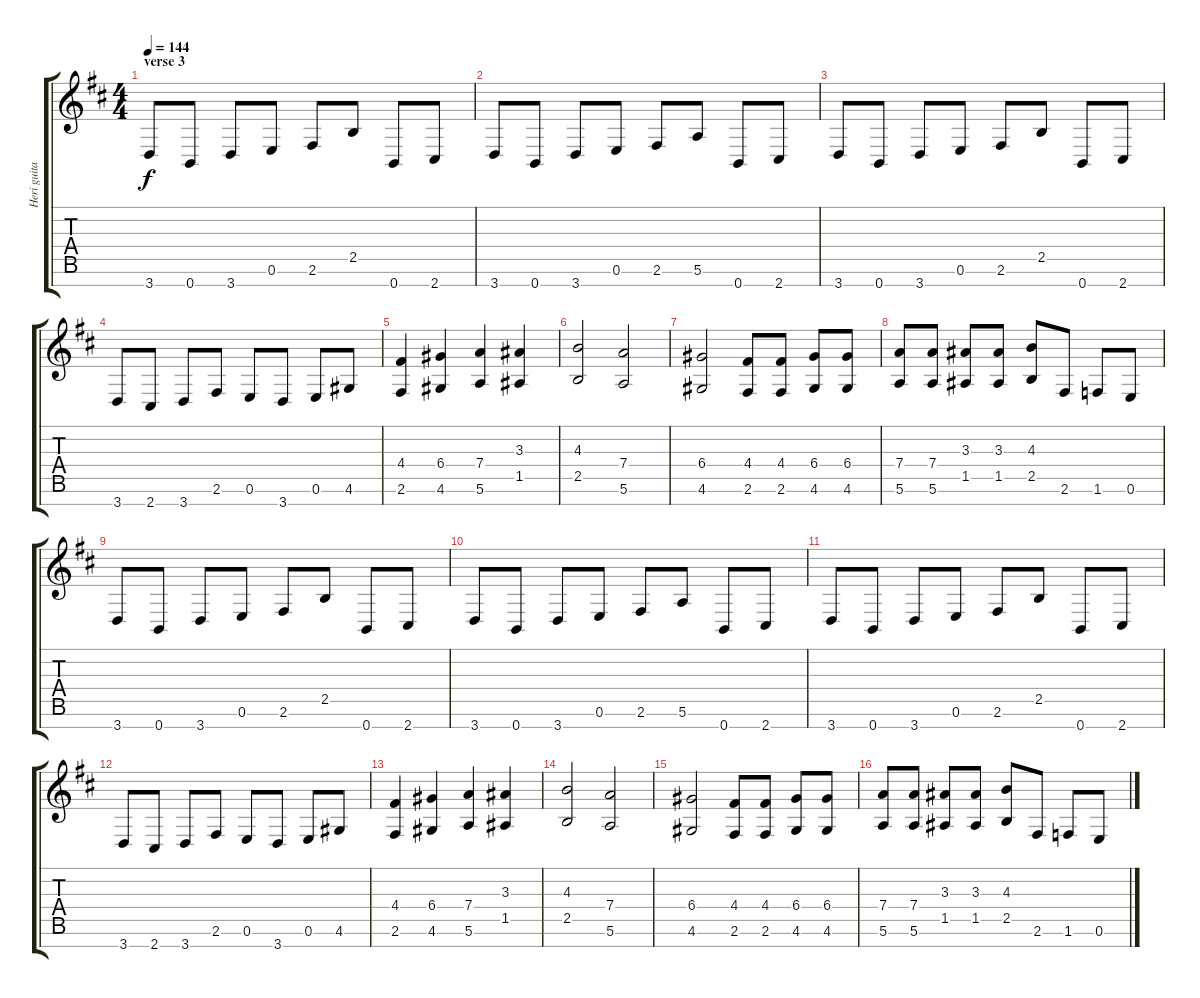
\track ("Heri guitar" "Heri guita") {instrument distortionguitar}
\staff {score tabs}
\tuning (E4 B3 G3 D3 A2 E2 B1) {hide}
\ts (4 4)
\section ("" "verse 3")
\tempo 144
\clef g2
\ks bminor
3.7.8{dy f} 0.7.8 3.7.8 0.6.8 2.6.8 2.5.8 0.7.8 2.7.8 |
3.7.8 0.7.8 3.7.8 0.6.8 2.6.8 5.6.8 0.7.8 2.7.8 |
3.7.8 0.7.8 3.7.8 0.6.8 2.6.8 2.5.8 0.7.8 2.7.8 |
3.7.8 2.7.8 3.7.8 2.6.8 0.6.8 3.7.8 0.6.8 4.6.8 |
(4.4 2.6).4 (6.4 4.6).4 (7.4 5.6).4 (3.3 1.5).4 |
(4.3 2.5).2 (7.4 5.6).2 |
(6.4 4.6).2 (4.4 2.6).8 (4.4 2.6).8 (6.4 4.6).8 (6.4 4.6).8 |
(7.4 5.6).8 (7.4 5.6).8 (3.3 1.5).8 (3.3 1.5).8 (4.3 2.5).8 2.6.8 1.6.8 0.6.8 |
3.7.8 0.7.8 3.7.8 0.6.8 2.6.8 2.5.8 0.7.8 2.7.8 |
3.7.8 0.7.8 3.7.8 0.6.8 2.6.8 5.6.8 0.7.8 2.7.8 |
3.7.8 0.7.8 3.7.8 0.6.8 2.6.8 2.5.8 0.7.8 2.7.8 |
3.7.8 2.7.8 3.7.8 2.6.8 0.6.8 3.7.8 0.6.8 4.6.8 |
(4.4 2.6).4 (6.4 4.6).4 (7.4 5.6).4 (3.3 1.5).4 |
(4.3 2.5).2 (7.4 5.6).2 |
(6.4 4.6).2 (4.4 2.6).8 (4.4 2.6).8 (6.4 4.6).8 (6.4 4.6).8 |
(7.4 5.6).8 (7.4 5.6).8 (3.3 1.5).8 (3.3 1.5).8 (4.3 2.5).8 2.6.8 1.6.8 0.6.8
